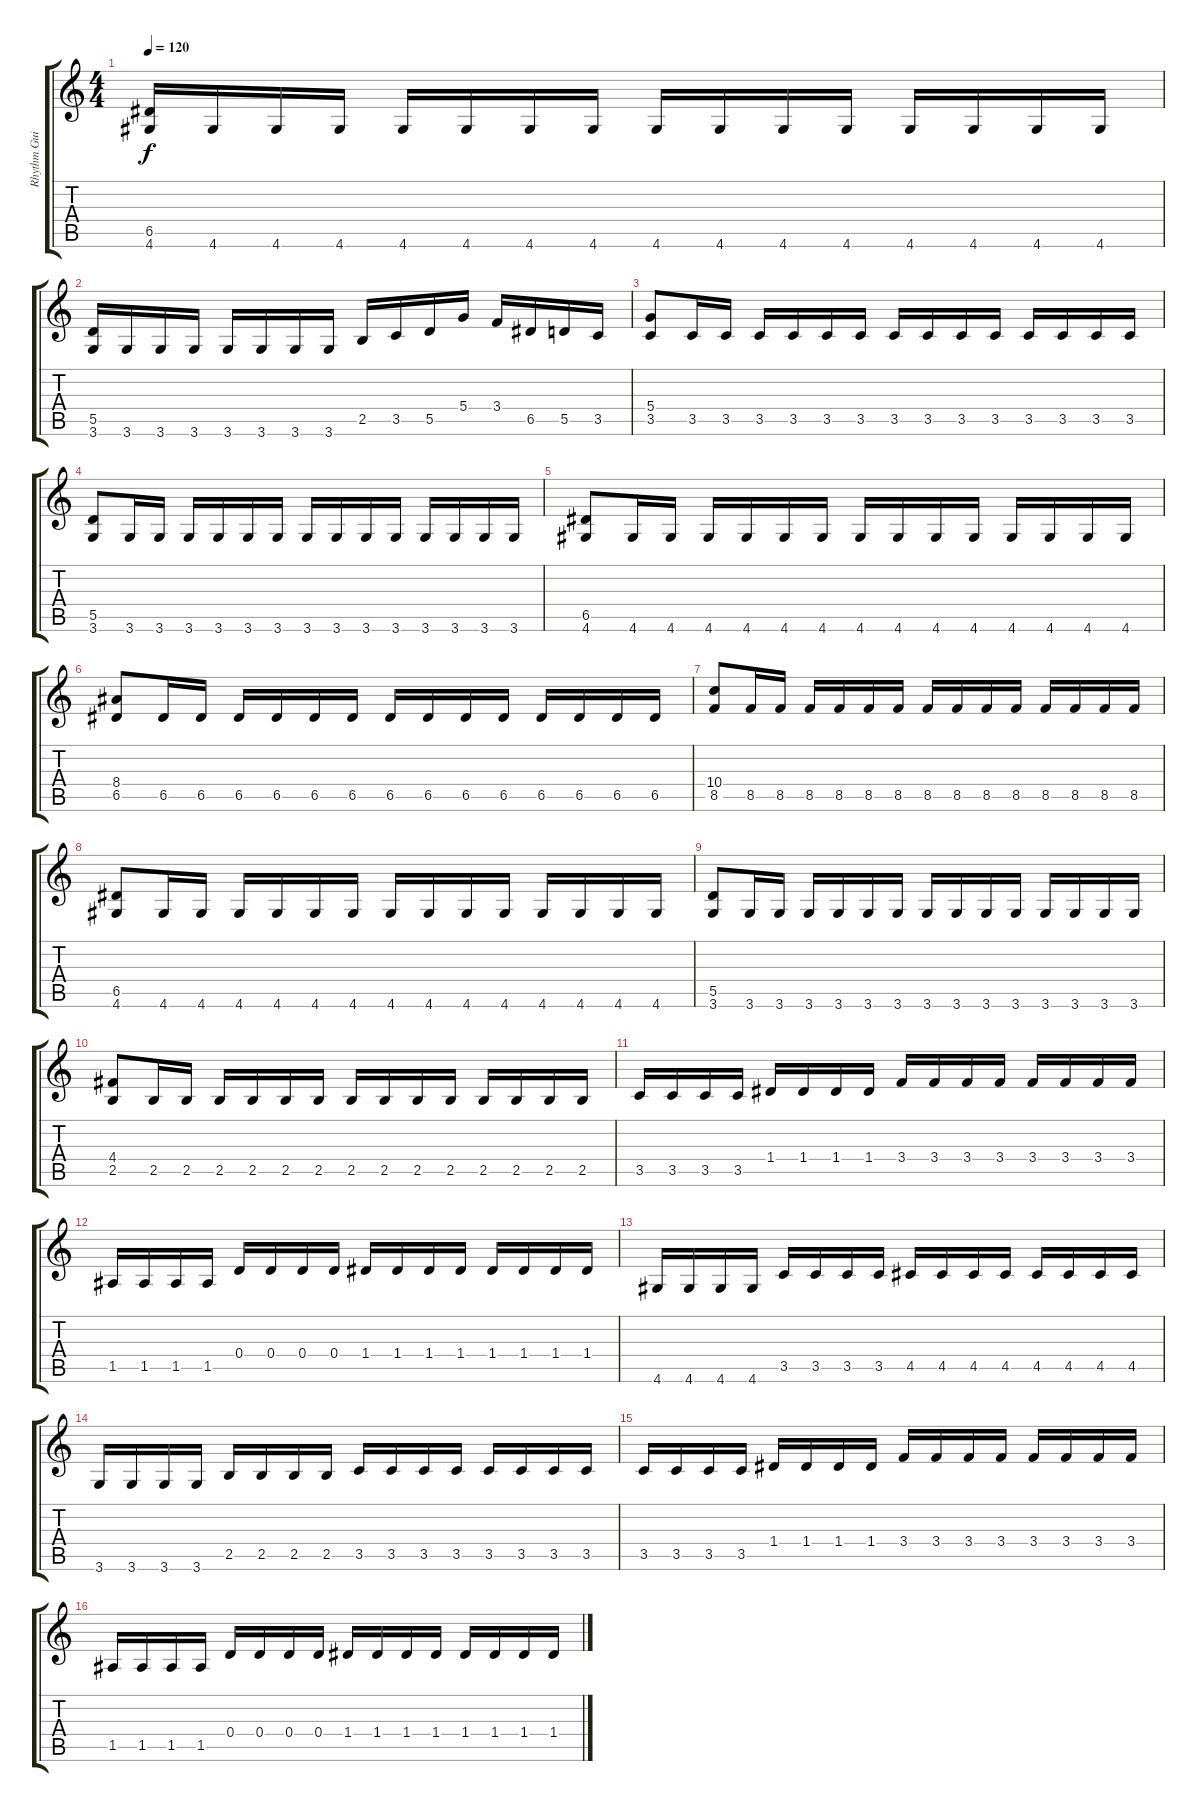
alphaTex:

\track ("Rhythm Guitar" "Rhythm Gui") {instrument distortionguitar}
\staff {score tabs}
\tuning (E4 B3 G3 D3 A2 E2) {hide}
\ts (4 4)
\tempo 120
\clef g2
\ks c
(6.5 4.6).16{dy f} 4.6.16 4.6.16 4.6.16 4.6.16 4.6.16 4.6.16 4.6.16 4.6.16 4.6.16 4.6.16 4.6.16 4.6.16 4.6.16 4.6.16 4.6.16 |
(5.5 3.6).16 3.6.16 3.6.16 3.6.16 3.6.16 3.6.16 3.6.16 3.6.16 2.5.16 3.5.16 5.5.16 5.4.16 3.4.16 6.5.16 5.5.16 3.5.16 |
(5.4 3.5).8 3.5.16 3.5.16 3.5.16 3.5.16 3.5.16 3.5.16 3.5.16 3.5.16 3.5.16 3.5.16 3.5.16 3.5.16 3.5.16 3.5.16 |
(5.5 3.6).8 3.6.16 3.6.16 3.6.16 3.6.16 3.6.16 3.6.16 3.6.16 3.6.16 3.6.16 3.6.16 3.6.16 3.6.16 3.6.16 3.6.16 |
(6.5 4.6).8 4.6.16 4.6.16 4.6.16 4.6.16 4.6.16 4.6.16 4.6.16 4.6.16 4.6.16 4.6.16 4.6.16 4.6.16 4.6.16 4.6.16 |
(8.4 6.5).8 6.5.16 6.5.16 6.5.16 6.5.16 6.5.16 6.5.16 6.5.16 6.5.16 6.5.16 6.5.16 6.5.16 6.5.16 6.5.16 6.5.16 |
(10.4 8.5).8 8.5.16 8.5.16 8.5.16 8.5.16 8.5.16 8.5.16 8.5.16 8.5.16 8.5.16 8.5.16 8.5.16 8.5.16 8.5.16 8.5.16 |
(6.5 4.6).8 4.6.16 4.6.16 4.6.16 4.6.16 4.6.16 4.6.16 4.6.16 4.6.16 4.6.16 4.6.16 4.6.16 4.6.16 4.6.16 4.6.16 |
(5.5 3.6).8 3.6.16 3.6.16 3.6.16 3.6.16 3.6.16 3.6.16 3.6.16 3.6.16 3.6.16 3.6.16 3.6.16 3.6.16 3.6.16 3.6.16 |
(4.4 2.5).8 2.5.16 2.5.16 2.5.16 2.5.16 2.5.16 2.5.16 2.5.16 2.5.16 2.5.16 2.5.16 2.5.16 2.5.16 2.5.16 2.5.16 |
3.5.16 3.5.16 3.5.16 3.5.16 1.4.16 1.4.16 1.4.16 1.4.16 3.4.16 3.4.16 3.4.16 3.4.16 3.4.16 3.4.16 3.4.16 3.4.16 |
1.5.16 1.5.16 1.5.16 1.5.16 0.4.16 0.4.16 0.4.16 0.4.16 1.4.16 1.4.16 1.4.16 1.4.16 1.4.16 1.4.16 1.4.16 1.4.16 |
4.6.16 4.6.16 4.6.16 4.6.16 3.5.16 3.5.16 3.5.16 3.5.16 4.5.16 4.5.16 4.5.16 4.5.16 4.5.16 4.5.16 4.5.16 4.5.16 |
3.6.16 3.6.16 3.6.16 3.6.16 2.5.16 2.5.16 2.5.16 2.5.16 3.5.16 3.5.16 3.5.16 3.5.16 3.5.16 3.5.16 3.5.16 3.5.16 |
3.5.16 3.5.16 3.5.16 3.5.16 1.4.16 1.4.16 1.4.16 1.4.16 3.4.16 3.4.16 3.4.16 3.4.16 3.4.16 3.4.16 3.4.16 3.4.16 |
1.5.16 1.5.16 1.5.16 1.5.16 0.4.16 0.4.16 0.4.16 0.4.16 1.4.16 1.4.16 1.4.16 1.4.16 1.4.16 1.4.16 1.4.16 1.4.16
